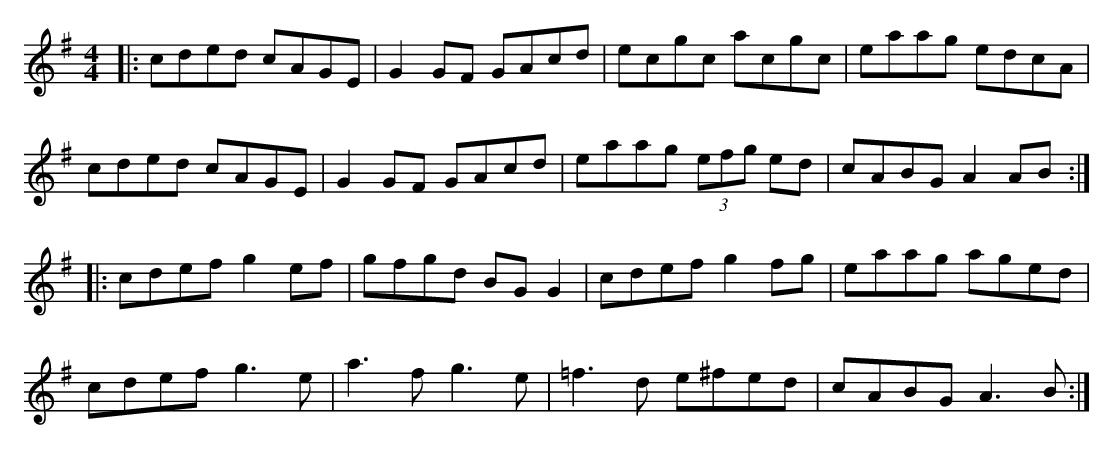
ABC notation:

X:1
M:4/4
K:Ador
|:cded cAGE|G2GF GAcd|ecgc acgc|eaag edcA|
cded cAGE|G2GF GAcd|eaag (3efg ed|cABG A2AB:|
|:cdef g2ef|gfgd BGG2|cdef g2fg|eaag aged|
cdef g3e|a3f g3e|=f3d e^fed|cABG A3B:|
